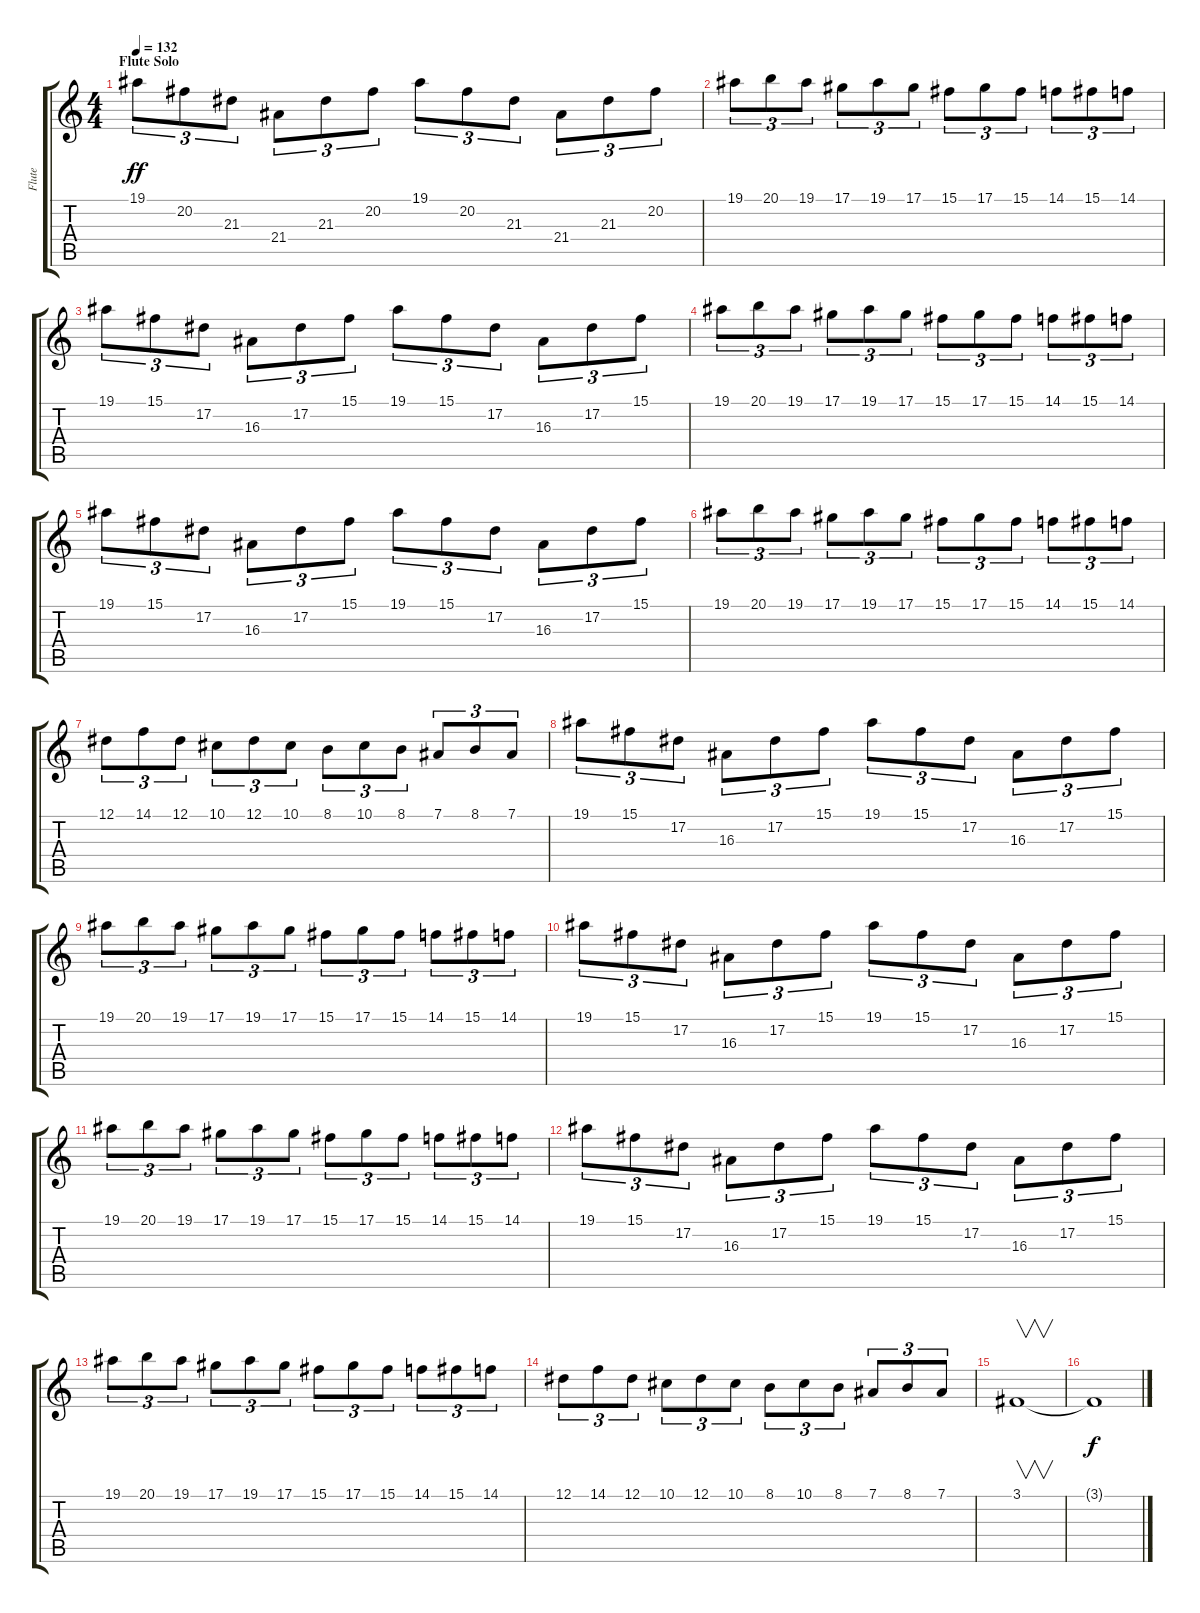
\track ("Flute" "Flute") {instrument flute}
\staff {score tabs}
\tuning (Eb4 Bb3 Gb3 Db3 Ab2 Eb2) {hide}
\ts (4 4)
\section ("" "Flute Solo")
\tempo 132
\clef g2
\ks c
19.1.8{tu (3 2) dy ff} 20.2.8{tu (3 2)} 21.3.8{tu (3 2)} 21.4.8{tu (3 2)} 21.3.8{tu (3 2)} 20.2.8{tu (3 2)} 19.1.8{tu (3 2)} 20.2.8{tu (3 2)} 21.3.8{tu (3 2)} 21.4.8{tu (3 2)} 21.3.8{tu (3 2)} 20.2.8{tu (3 2)} |
19.1.8{tu (3 2)} 20.1.8{tu (3 2)} 19.1.8{tu (3 2)} 17.1.8{tu (3 2)} 19.1.8{tu (3 2)} 17.1.8{tu (3 2)} 15.1.8{tu (3 2)} 17.1.8{tu (3 2)} 15.1.8{tu (3 2)} 14.1.8{tu (3 2)} 15.1.8{tu (3 2)} 14.1.8{tu (3 2)} |
19.1.8{tu (3 2)} 15.1.8{tu (3 2)} 17.2.8{tu (3 2)} 16.3.8{tu (3 2)} 17.2.8{tu (3 2)} 15.1.8{tu (3 2)} 19.1.8{tu (3 2)} 15.1.8{tu (3 2)} 17.2.8{tu (3 2)} 16.3.8{tu (3 2)} 17.2.8{tu (3 2)} 15.1.8{tu (3 2)} |
19.1.8{tu (3 2)} 20.1.8{tu (3 2)} 19.1.8{tu (3 2)} 17.1.8{tu (3 2)} 19.1.8{tu (3 2)} 17.1.8{tu (3 2)} 15.1.8{tu (3 2)} 17.1.8{tu (3 2)} 15.1.8{tu (3 2)} 14.1.8{tu (3 2)} 15.1.8{tu (3 2)} 14.1.8{tu (3 2)} |
19.1.8{tu (3 2)} 15.1.8{tu (3 2)} 17.2.8{tu (3 2)} 16.3.8{tu (3 2)} 17.2.8{tu (3 2)} 15.1.8{tu (3 2)} 19.1.8{tu (3 2)} 15.1.8{tu (3 2)} 17.2.8{tu (3 2)} 16.3.8{tu (3 2)} 17.2.8{tu (3 2)} 15.1.8{tu (3 2)} |
19.1.8{tu (3 2)} 20.1.8{tu (3 2)} 19.1.8{tu (3 2)} 17.1.8{tu (3 2)} 19.1.8{tu (3 2)} 17.1.8{tu (3 2)} 15.1.8{tu (3 2)} 17.1.8{tu (3 2)} 15.1.8{tu (3 2)} 14.1.8{tu (3 2)} 15.1.8{tu (3 2)} 14.1.8{tu (3 2)} |
12.1.8{tu (3 2)} 14.1.8{tu (3 2)} 12.1.8{tu (3 2)} 10.1.8{tu (3 2)} 12.1.8{tu (3 2)} 10.1.8{tu (3 2)} 8.1.8{tu (3 2)} 10.1.8{tu (3 2)} 8.1.8{tu (3 2)} 7.1.8{tu (3 2)} 8.1.8{tu (3 2)} 7.1.8{tu (3 2)} |
19.1.8{tu (3 2)} 15.1.8{tu (3 2)} 17.2.8{tu (3 2)} 16.3.8{tu (3 2)} 17.2.8{tu (3 2)} 15.1.8{tu (3 2)} 19.1.8{tu (3 2)} 15.1.8{tu (3 2)} 17.2.8{tu (3 2)} 16.3.8{tu (3 2)} 17.2.8{tu (3 2)} 15.1.8{tu (3 2)} |
19.1.8{tu (3 2)} 20.1.8{tu (3 2)} 19.1.8{tu (3 2)} 17.1.8{tu (3 2)} 19.1.8{tu (3 2)} 17.1.8{tu (3 2)} 15.1.8{tu (3 2)} 17.1.8{tu (3 2)} 15.1.8{tu (3 2)} 14.1.8{tu (3 2)} 15.1.8{tu (3 2)} 14.1.8{tu (3 2)} |
19.1.8{tu (3 2)} 15.1.8{tu (3 2)} 17.2.8{tu (3 2)} 16.3.8{tu (3 2)} 17.2.8{tu (3 2)} 15.1.8{tu (3 2)} 19.1.8{tu (3 2)} 15.1.8{tu (3 2)} 17.2.8{tu (3 2)} 16.3.8{tu (3 2)} 17.2.8{tu (3 2)} 15.1.8{tu (3 2)} |
19.1.8{tu (3 2)} 20.1.8{tu (3 2)} 19.1.8{tu (3 2)} 17.1.8{tu (3 2)} 19.1.8{tu (3 2)} 17.1.8{tu (3 2)} 15.1.8{tu (3 2)} 17.1.8{tu (3 2)} 15.1.8{tu (3 2)} 14.1.8{tu (3 2)} 15.1.8{tu (3 2)} 14.1.8{tu (3 2)} |
19.1.8{tu (3 2)} 15.1.8{tu (3 2)} 17.2.8{tu (3 2)} 16.3.8{tu (3 2)} 17.2.8{tu (3 2)} 15.1.8{tu (3 2)} 19.1.8{tu (3 2)} 15.1.8{tu (3 2)} 17.2.8{tu (3 2)} 16.3.8{tu (3 2)} 17.2.8{tu (3 2)} 15.1.8{tu (3 2)} |
19.1.8{tu (3 2)} 20.1.8{tu (3 2)} 19.1.8{tu (3 2)} 17.1.8{tu (3 2)} 19.1.8{tu (3 2)} 17.1.8{tu (3 2)} 15.1.8{tu (3 2)} 17.1.8{tu (3 2)} 15.1.8{tu (3 2)} 14.1.8{tu (3 2)} 15.1.8{tu (3 2)} 14.1.8{tu (3 2)} |
12.1.8{tu (3 2)} 14.1.8{tu (3 2)} 12.1.8{tu (3 2)} 10.1.8{tu (3 2)} 12.1.8{tu (3 2)} 10.1.8{tu (3 2)} 8.1.8{tu (3 2)} 10.1.8{tu (3 2)} 8.1.8{tu (3 2)} 7.1.8{tu (3 2)} 8.1.8{tu (3 2)} 7.1.8{tu (3 2)} |
3.1.1{v} |
3.1{t}.1{dy f}
